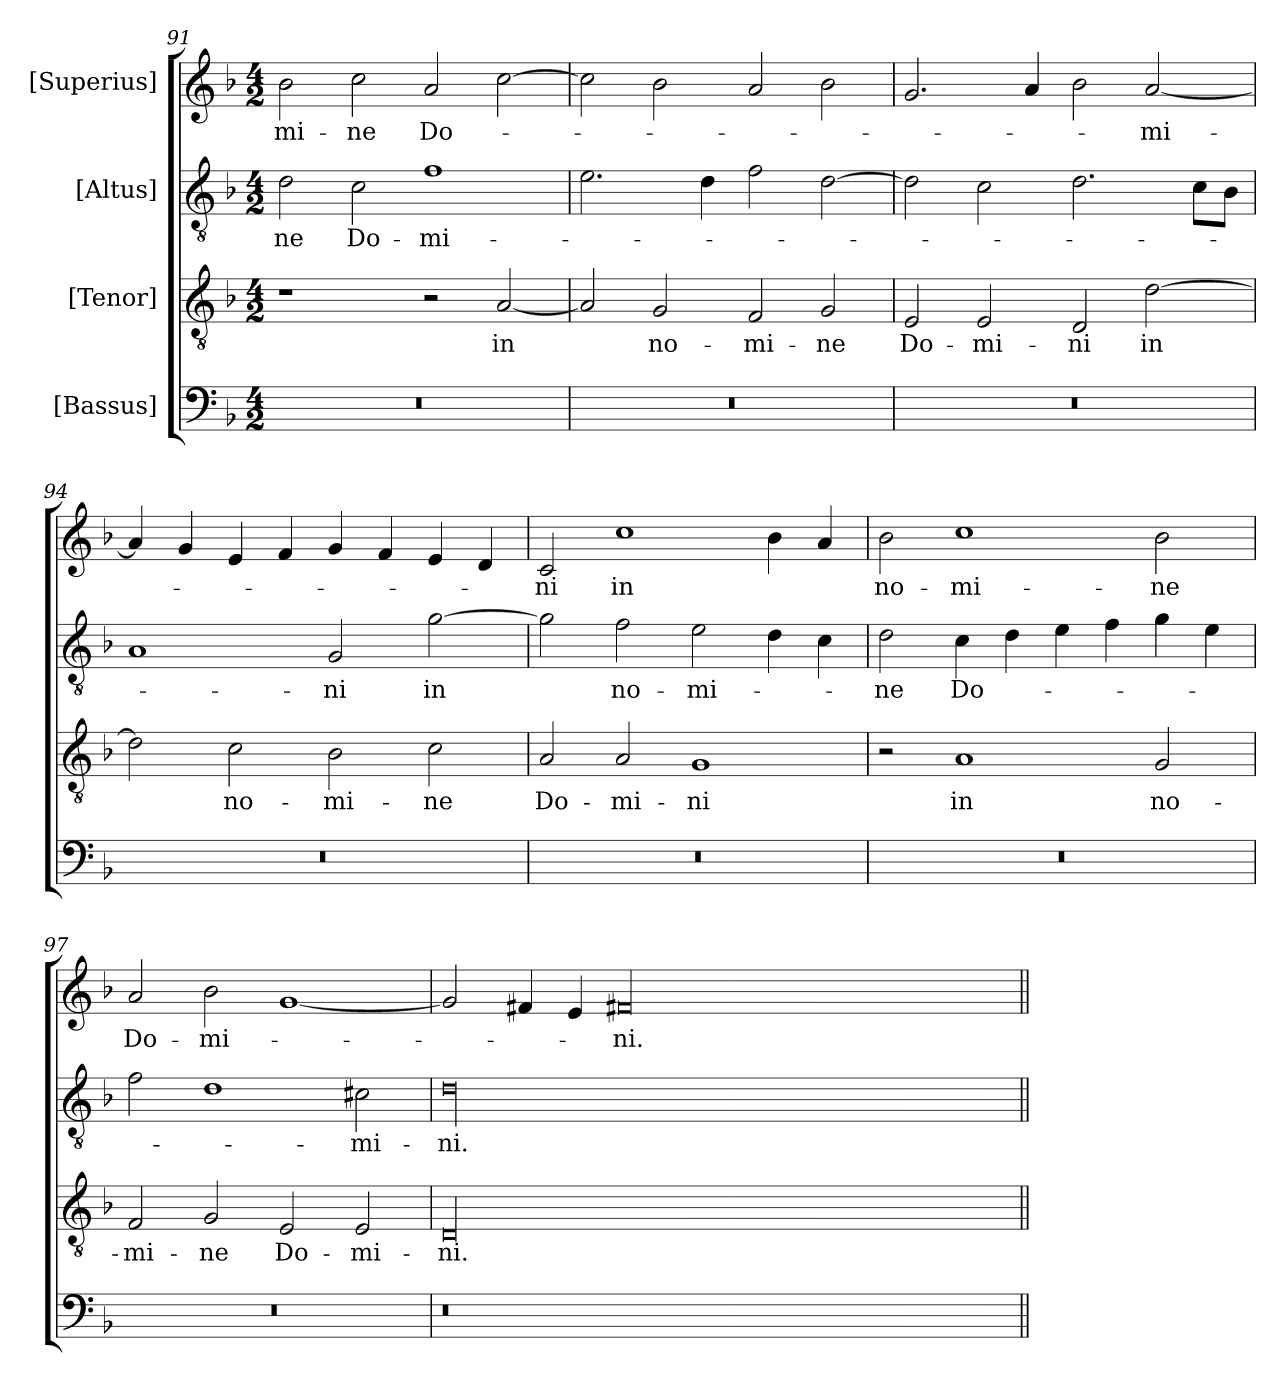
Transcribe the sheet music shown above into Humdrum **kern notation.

**kern	**kern	**text	**kern	**text	**kern	**text
*part4	*part3	*part3	*part2	*part2	*part1	*part1
*staff4	*staff3	*staff3	*staff2	*staff2	*staff1	*staff1
*I"[Bassus]	*I"[Tenor]	*	*I"[Altus]	*	*I"[Superius]	*
*clefF4	*clefGv2	*	*clefGv2	*	*clefG2	*
*k[b-]	*k[b-]	*	*k[b-]	*	*k[b-]	*
*M4/2	*M4/2	*	*M4/2	*	*M4/2	*
=91	=91	=91	=91	=91	=91	=91
0r	1r	.	2d\	-ne	2b-\	-mi-
.	.	.	2c\	Do-	2cc\	-ne
.	2r	.	1f\	-mi-	2a/	Do-
.	[2A/	in	.	.	[2cc\	.
=92	=92	=92	=92	=92	=92	=92
0r	2A/]	.	2.e\	.	2cc\]	.
.	2G/	no-	.	.	2b-\	.
.	.	.	4d\	.	.	.
.	2F/	-mi-	2f\	.	2a/	.
.	2G/	-ne	[2d\	.	2b-\	.
=93	=93	=93	=93	=93	=93	=93
0r	2E/	Do-	2d\]	.	2.g/	.
.	2E/	-mi-	2c\	.	.	.
.	.	.	.	.	4a/	.
.	2D/	-ni	2.d\	.	2b-\	.
.	[2d\	in	.	.	[2a/	-mi-
.	.	.	8c\L	.	.	.
.	.	.	8B-\J	.	.	.
=94	=94	=94	=94	=94	=94	=94
0r	2d\]	.	1A/	.	4a/]	.
.	.	.	.	.	4g/	.
.	2c\	no-	.	.	4e/	.
.	.	.	.	.	4f/	.
.	2B-\	-mi-	2G/	-ni	4g/	.
.	.	.	.	.	4f/	.
.	2c\	-ne	[2g\	in	4e/	.
.	.	.	.	.	4d/	.
=95	=95	=95	=95	=95	=95	=95
0r	2A/	Do-	2g\]	.	2c/	-ni
.	2A/	-mi-	2f\	no-	1cc\	in
.	1G/	-ni	2e\	-mi-	.	.
.	.	.	4d\	.	4b-\	.
.	.	.	4c\	.	4a/	.
=96	=96	=96	=96	=96	=96	=96
0r	2r	.	2d\	-ne	2b-\	no-
.	1A/	in	4c\	Do-	1cc\	-mi-
.	.	.	4d\	.	.	.
.	.	.	4e\	.	.	.
.	.	.	4f\	.	.	.
.	2G/	no-	4g\	.	2b-\	-ne
.	.	.	4e\	.	.	.
=97	=97	=97	=97	=97	=97	=97
0r	2F/	-mi-	2f\	.	2a/	Do-
.	2G/	-ne	1d\	.	2b-\	-mi-
.	2E/	Do-	.	.	[1g/	.
.	2E/	-mi-	2c#X\	-mi-	.	.
=98	=98	=98	=98	=98	=98	=98
0r	00D/	-ni.	00d\	-ni.	2g/]	.
.	.	.	.	.	4f#X/	.
.	.	.	.	.	4e/	.
.	.	.	.	.	00f#X/	-ni.
0.ryy	.	.	.	.	.	.
.	1ryy	.	1ryy	.	.	.
=||	=||	=||	=||	=||	=||	=||
*-	*-	*-	*-	*-	*-	*-
